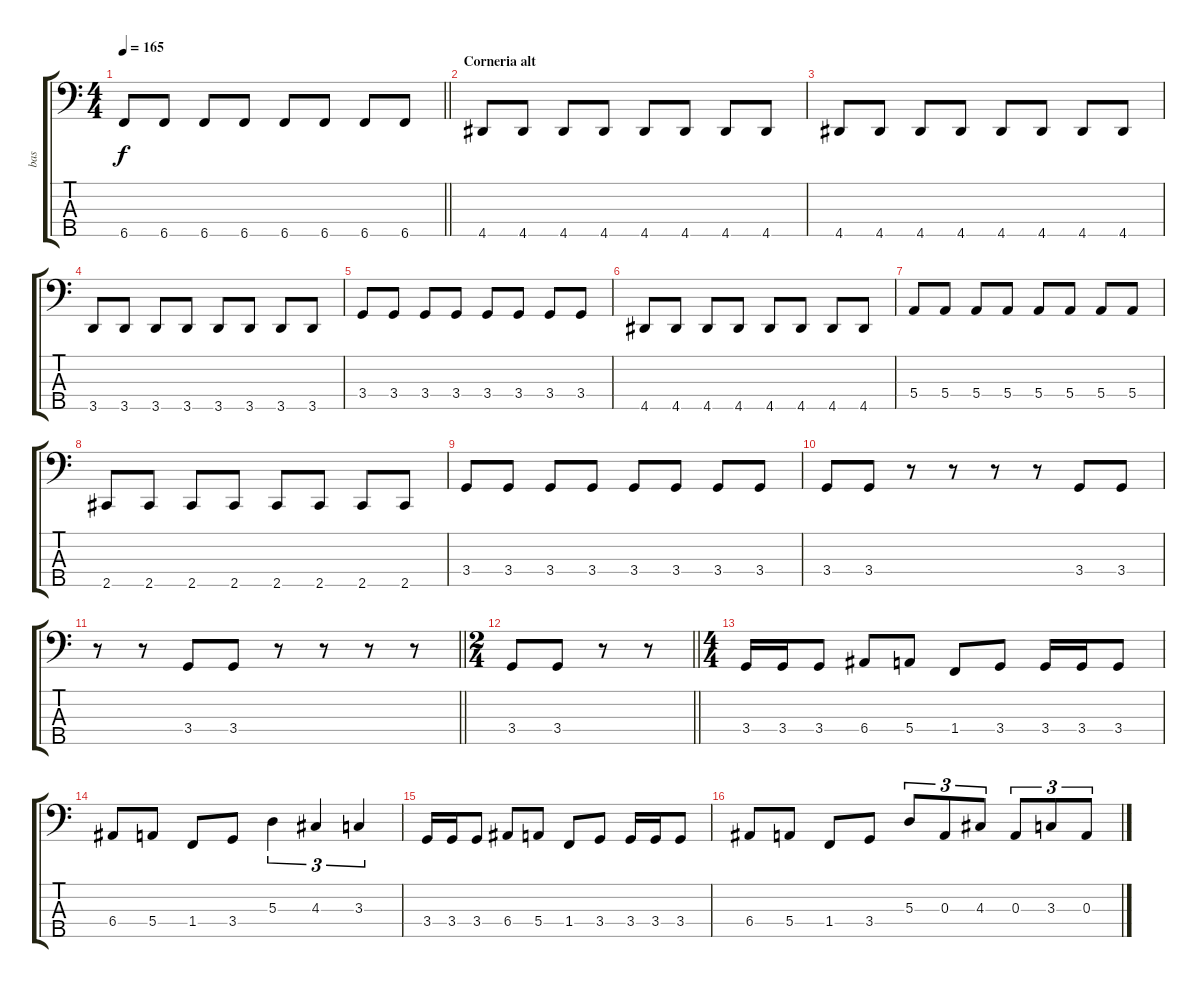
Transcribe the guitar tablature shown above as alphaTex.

\track ("bas" "bas") {instrument electricbasspick}
\staff {score tabs}
\tuning (G2 D2 A1 E1 B0) {hide}
\ts (4 4)
\tempo 165
\clef f4
\barLineRight lightlight
\ks c
6.5.8{dy f} 6.5.8 6.5.8 6.5.8 6.5.8 6.5.8 6.5.8 6.5.8 |
\section ("" "Corneria alt")
4.5.8 4.5.8 4.5.8 4.5.8 4.5.8 4.5.8 4.5.8 4.5.8 |
4.5.8 4.5.8 4.5.8 4.5.8 4.5.8 4.5.8 4.5.8 4.5.8 |
3.5.8 3.5.8 3.5.8 3.5.8 3.5.8 3.5.8 3.5.8 3.5.8 |
3.4.8 3.4.8 3.4.8 3.4.8 3.4.8 3.4.8 3.4.8 3.4.8 |
4.5.8 4.5.8 4.5.8 4.5.8 4.5.8 4.5.8 4.5.8 4.5.8 |
5.4.8 5.4.8 5.4.8 5.4.8 5.4.8 5.4.8 5.4.8 5.4.8 |
2.5.8 2.5.8 2.5.8 2.5.8 2.5.8 2.5.8 2.5.8 2.5.8 |
3.4.8 3.4.8 3.4.8 3.4.8 3.4.8 3.4.8 3.4.8 3.4.8 |
3.4.8 3.4.8 r.8 r.8 r.8 r.8 3.4.8 3.4.8 |
\barLineRight lightlight
r.8 r.8 3.4.8 3.4.8 r.8 r.8 r.8 r.8 |
\ts (2 4)
\barLineRight lightlight
3.4.8 3.4.8 r.8 r.8 |
\ts (4 4)
\section ("" "")
3.4.16 3.4.16 3.4.8 6.4.8 5.4.8 1.4.8 3.4.8 3.4.16 3.4.16 3.4.8 |
6.4.8 5.4.8 1.4.8 3.4.8 5.3.4{tu (3 2)} 4.3.4{tu (3 2)} 3.3.4{tu (3 2)} |
3.4.16 3.4.16 3.4.8 6.4.8 5.4.8 1.4.8 3.4.8 3.4.16 3.4.16 3.4.8 |
6.4.8 5.4.8 1.4.8 3.4.8 5.3.8{tu (3 2)} 0.3.8{tu (3 2)} 4.3.8{tu (3 2)} 0.3.8{tu (3 2)} 3.3.8{tu (3 2)} 0.3.8{tu (3 2)}
